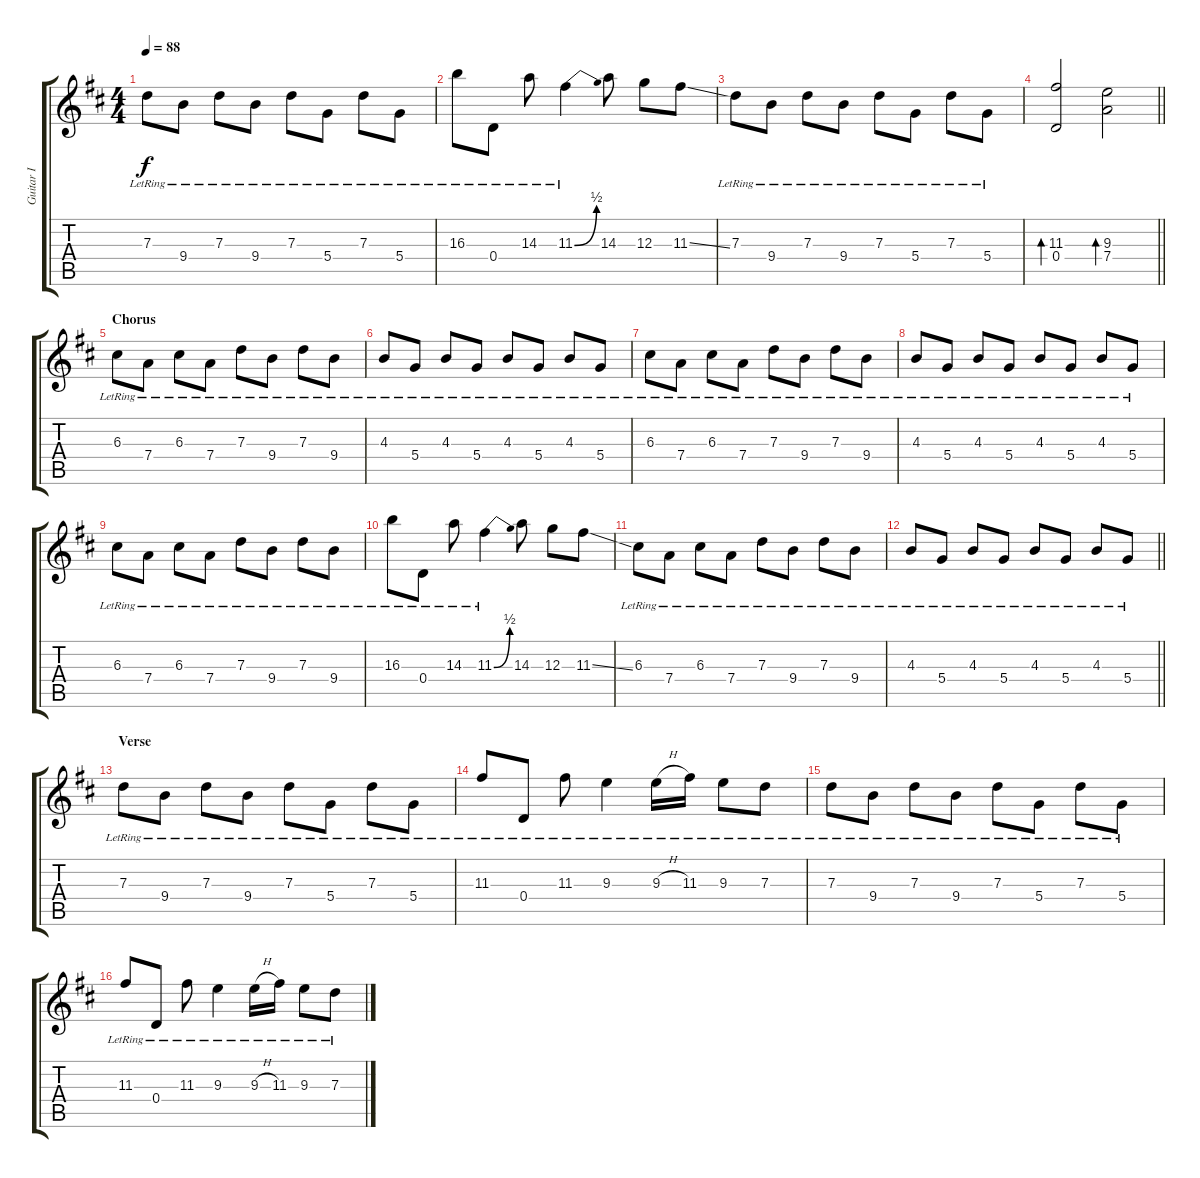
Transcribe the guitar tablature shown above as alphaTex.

\track ("Guitar I" "Guitar I") {instrument electricguitarclean}
\staff {score tabs}
\tuning (E4 B3 G3 D3 A2 E2) {hide}
\ts (4 4)
\tempo 88
\clef g2
\ks bminor
7.3{lr}.8{dy f} 9.4{lr}.8 7.3{lr}.8 9.4{lr}.8 7.3{lr}.8 5.4{lr}.8 7.3{lr}.8 5.4{lr}.8 |
16.3{lr}.8 0.4{lr}.8 14.3{lr}.8 11.3{be (bend 0 0 60 2) lr}.4 14.3.8 12.3.8 11.3{ss}.8 |
7.3{lr}.8 9.4{lr}.8 7.3{lr}.8 9.4{lr}.8 7.3{lr}.8 5.4{lr}.8 7.3{lr}.8 5.4{lr}.8 |
\barLineRight lightlight
(11.3 0.4).2{bd 60} (9.3 7.4).2{bd 60} |
\section ("" "Chorus")
6.3{lr}.8{instrument distortionguitar} 7.4{lr}.8 6.3{lr}.8 7.4{lr}.8 7.3{lr}.8 9.4{lr}.8 7.3{lr}.8 9.4{lr}.8 |
4.3{lr}.8 5.4{lr}.8 4.3{lr}.8 5.4{lr}.8 4.3{lr}.8 5.4{lr}.8 4.3{lr}.8 5.4{lr}.8 |
6.3{lr}.8 7.4{lr}.8 6.3{lr}.8 7.4{lr}.8 7.3{lr}.8 9.4{lr}.8 7.3{lr}.8 9.4{lr}.8 |
4.3{lr}.8 5.4{lr}.8 4.3{lr}.8 5.4{lr}.8 4.3{lr}.8 5.4{lr}.8 4.3{lr}.8 5.4{lr}.8 |
6.3{lr}.8 7.4{lr}.8 6.3{lr}.8 7.4{lr}.8 7.3{lr}.8 9.4{lr}.8 7.3{lr}.8 9.4{lr}.8 |
16.3{lr}.8 0.4{lr}.8 14.3{lr}.8 11.3{be (bend 0 0 60 2) lr}.4 14.3.8 12.3.8 11.3{ss}.8 |
6.3{lr}.8 7.4{lr}.8 6.3{lr}.8 7.4{lr}.8 7.3{lr}.8 9.4{lr}.8 7.3{lr}.8 9.4{lr}.8 |
\barLineRight lightlight
4.3{lr}.8 5.4{lr}.8 4.3{lr}.8 5.4{lr}.8 4.3{lr}.8 5.4{lr}.8 4.3{lr}.8 5.4{lr}.8 |
\section ("" "Verse")
7.3{lr}.8{instrument electricguitarclean} 9.4{lr}.8 7.3{lr}.8 9.4{lr}.8 7.3{lr}.8 5.4{lr}.8 7.3{lr}.8 5.4{lr}.8 |
11.3{lr}.8 0.4{lr}.8 11.3{lr}.8 9.3{lr}.4 9.3{h lr}.16 11.3{lr}.16 9.3{lr}.8 7.3{lr}.8 |
7.3{lr}.8 9.4{lr}.8 7.3{lr}.8 9.4{lr}.8 7.3{lr}.8 5.4{lr}.8 7.3{lr}.8 5.4{lr}.8 |
11.3{lr}.8 0.4{lr}.8 11.3{lr}.8 9.3{lr}.4 9.3{h lr}.16 11.3{lr}.16 9.3{lr}.8 7.3{lr}.8
